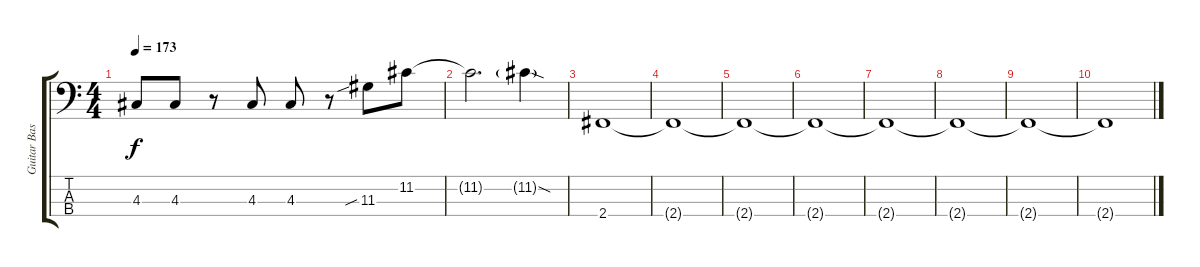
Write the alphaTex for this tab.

\track ("Guitar Bass" "Guitar Bas") {instrument electricbassfinger}
\staff {score tabs}
\tuning (G2 D2 A1 E1) {hide}
\ts (4 4)
\tempo 173
\clef f4
\ks c
4.3.8{dy f} 4.3.8 r.8 4.3.8 4.3.8 r.8 11.3{sib}.8 11.2.8 |
11.2{t}.2{d} 11.2{sod g}.4 |
2.4.1 |
2.4{t}.1 |
2.4{t}.1 |
2.4{t}.1 |
2.4{t}.1 |
2.4{t}.1 |
2.4{t}.1 |
2.4{t}.1
